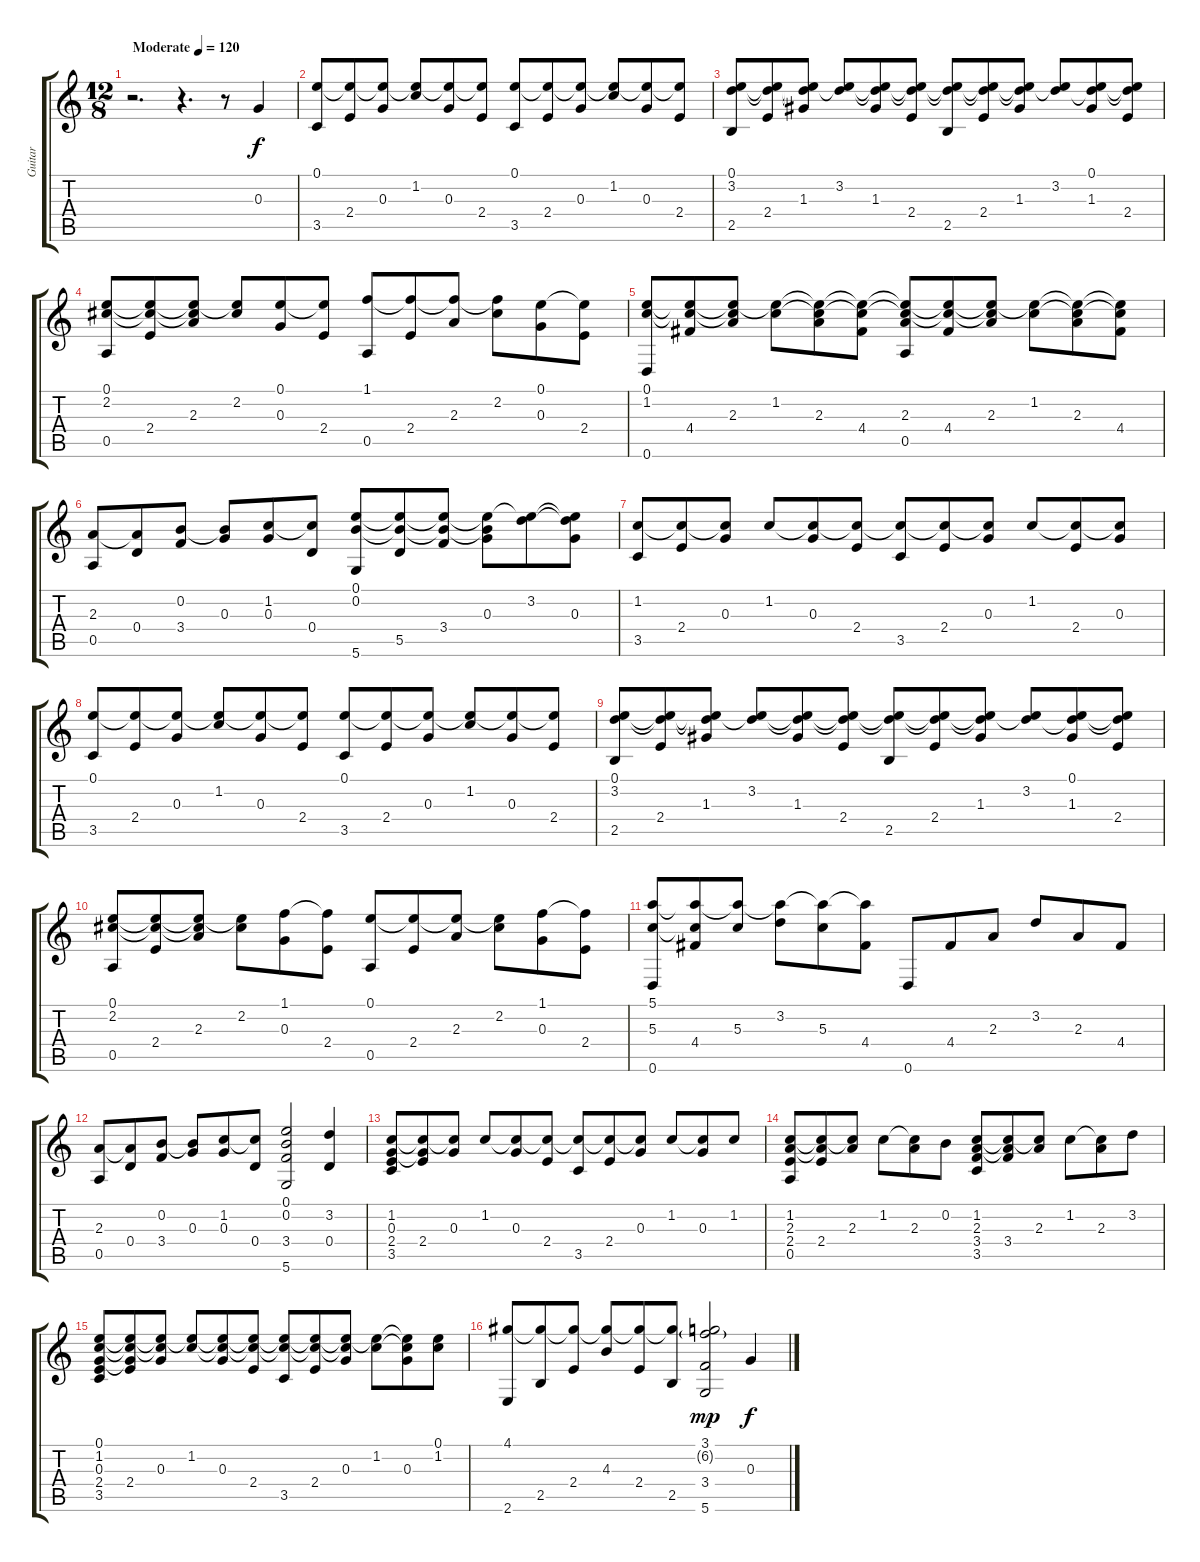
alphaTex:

\track ("Guitar" "Guitar") {instrument acousticguitarnylon}
\staff {score tabs}
\tuning (E4 B3 G3 D3 A2 D2) {hide}
\ts (12 8)
\tempo (120 "Moderate")
\clef g2
\ks c
r.2{d dy f instrument acousticguitarnylon} r.4{d} r.8 0.3.4 |
(0.1 3.5).8 (0.1{t} 2.4).8 (0.1{t} 0.3).8 (0.1{t} 1.2).8 (0.1{t} 0.3).8 (0.1{t} 2.4).8 (0.1 3.5).8 (0.1{t} 2.4).8 (0.1{t} 0.3).8 (0.1{t} 1.2).8 (0.1{t} 0.3).8 (0.1{t} 2.4).8 |
(0.1 3.2 2.5).8 (0.1{t} 3.2{t} 2.4).8 (0.1{t} 3.2{t} 1.3).8 (0.1{t} 3.2).8 (0.1{t} 3.2{t} 1.3).8 (0.1{t} 3.2{t} 2.4).8 (0.1{t} 3.2{t} 2.5).8 (0.1{t} 3.2{t} 2.4).8 (0.1{t} 3.2{t} 1.3).8 (0.1{t} 3.2).8 (0.1 3.2{t} 1.3).8 (0.1{t} 3.2{t} 2.4).8 |
(0.1 2.2 0.5).8 (0.1{t} 2.2{t} 2.4).8 (0.1{t} 2.2{t} 2.3).8 (0.1{t} 2.2).8 (0.1 0.3).8 (0.1{t} 2.4).8 (1.1 0.5).8 (1.1{t} 2.4).8 (1.1{t} 2.3).8 (1.1{t} 2.2).8 (0.1 0.3).8 (0.1{t} 2.4).8 |
(0.1 1.2 0.6).8 (0.1{t} 1.2{t} 4.4).8 (0.1{t} 1.2{t} 2.3).8 (0.1{t} 1.2).8 (0.1{t} 1.2{t} 2.3).8 (0.1{t} 1.2{t} 4.4).8 (0.1{t} 1.2{t} 2.3 0.5).8 (0.1{t} 1.2{t} 4.4).8 (0.1{t} 1.2{t} 2.3).8 (0.1{t} 1.2).8 (0.1{t} 1.2{t} 2.3).8 (0.1{t} 1.2{t} 4.4).8 |
(2.3 0.5).8 (2.3{t} 0.4).8 (0.2 3.4).8 (0.2{t} 0.3).8 (1.2 0.3).8 (1.2{t} 0.4).8 (0.1 0.2 5.6).8 (0.1{t} 0.2{t} 5.5).8 (0.1{t} 0.2{t} 3.4).8 (0.1{t} 0.2{t} 0.3).8 (0.1{t} 3.2).8 (0.1{t} 3.2{t} 0.3).8 |
(1.2 3.5).8 (1.2{t} 2.4).8 (1.2{t} 0.3).8 1.2.8 (1.2{t} 0.3).8 (1.2{t} 2.4).8 (1.2{t} 3.5).8 (1.2{t} 2.4).8 (1.2{t} 0.3).8 1.2.8 (1.2{t} 2.4).8 (1.2{t} 0.3).8 |
(0.1 3.5).8 (0.1{t} 2.4).8 (0.1{t} 0.3).8 (0.1{t} 1.2).8 (0.1{t} 0.3).8 (0.1{t} 2.4).8 (0.1 3.5).8 (0.1{t} 2.4).8 (0.1{t} 0.3).8 (0.1{t} 1.2).8 (0.1{t} 0.3).8 (0.1{t} 2.4).8 |
(0.1 3.2 2.5).8 (0.1{t} 3.2{t} 2.4).8 (0.1{t} 3.2{t} 1.3).8 (0.1{t} 3.2).8 (0.1{t} 3.2{t} 1.3).8 (0.1{t} 3.2{t} 2.4).8 (0.1{t} 3.2{t} 2.5).8 (0.1{t} 3.2{t} 2.4).8 (0.1{t} 3.2{t} 1.3).8 (0.1{t} 3.2).8 (0.1 3.2{t} 1.3).8 (0.1{t} 3.2{t} 2.4).8 |
(0.1 2.2 0.5).8 (0.1{t} 2.2{t} 2.4).8 (0.1{t} 2.2{t} 2.3).8 (0.1{t} 2.2).8 (1.1 0.3).8 (1.1{t} 2.4).8 (0.1 0.5).8 (0.1{t} 2.4).8 (0.1{t} 2.3).8 (0.1{t} 2.2).8 (1.1 0.3).8 (1.1{t} 2.4).8 |
(5.1 5.3 0.6).8 (5.1{t} 5.3{t} 4.4).8 (5.1{t} 5.3).8 (5.1{t} 3.2).8 (5.1{t} 5.3).8 (5.1{t} 4.4).8 0.6.8 4.4.8 2.3.8 3.2.8 2.3.8 4.4.8 |
(2.3 0.5).8 (2.3{t} 0.4).8 (0.2 3.4).8 (0.2{t} 0.3).8 (1.2 0.3).8 (1.2{t} 0.4).8 (0.1 0.2 3.4 5.6).2 (3.2 0.4).4 |
(1.2 0.3 2.4 3.5).8 (1.2{t} 0.3{t} 2.4).8 (1.2{t} 0.3).8 1.2.8 (1.2{t} 0.3).8 (1.2{t} 2.4).8 (1.2{t} 3.5).8 (1.2{t} 2.4).8 (1.2{t} 0.3).8 1.2.8 (1.2{t} 0.3).8 1.2.8 |
(1.2 2.3 2.4 0.5).8 (1.2{t} 2.3{t} 2.4).8 (1.2{t} 2.3).8 1.2.8 (1.2{t} 2.3).8 0.2.8 (1.2 2.3 3.4 3.5).8 (1.2{t} 2.3{t} 3.4).8 (1.2{t} 2.3).8 1.2.8 (1.2{t} 2.3).8 3.2.8 |
(0.1 1.2 0.3 2.4 3.5).8 (0.1{t} 1.2{t} 0.3{t} 2.4).8 (0.1{t} 1.2{t} 0.3).8 (0.1{t} 1.2).8 (0.1{t} 1.2{t} 0.3).8 (0.1{t} 1.2{t} 2.4).8 (0.1{t} 1.2{t} 3.5).8 (0.1{t} 1.2{t} 2.4).8 (0.1{t} 1.2{t} 0.3).8 (0.1{t} 1.2).8 (0.1{t} 1.2{t} 0.3).8 (0.1 1.2).8 |
(4.1 2.6).8 (4.1{t} 2.5).8 (4.1{t} 2.4).8 (4.1{t} 4.3).8 (4.1{t} 2.4).8 (4.1{t} 2.5).8 (3.1 6.2{g} 3.4 5.6).2{dy mp} 0.3.4{dy f}
